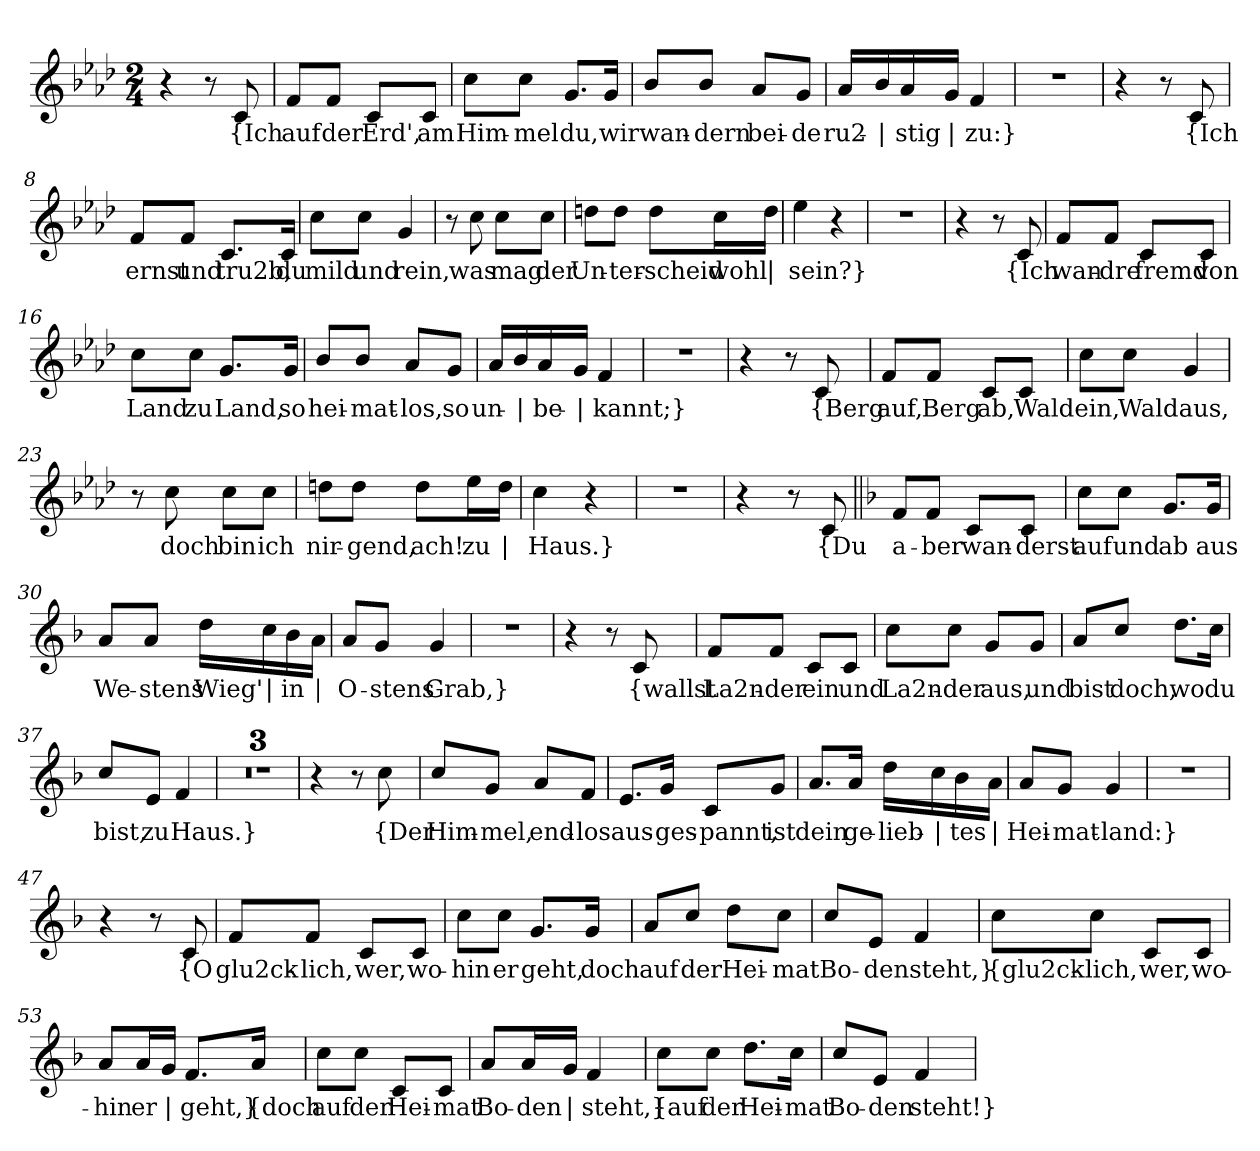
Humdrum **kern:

**kern	**text
*part1	*part1
*staff1	*staff1
*clefG2	*
*k[b-e-a-d-]	*
*M2/4	*
=1	=1
4r	.
8r	.
!	!LO:LY:b
8c/	{Ich
=2	=2
!	!LO:LY:b
8f/L	auf
!	!LO:LY:b
8f/J	der
!	!LO:LY:b
8c/L	Erd',
!	!LO:LY:b
8c/J	am
=3	=3
!	!LO:LY:b
8cc\L	Him-
!	!LO:LY:b
8cc\J	-mel
!	!LO:LY:b
8.g/L	du,
!	!LO:LY:b
16g/Jk	wir
=4	=4
!	!LO:LY:b
8b-/L	wan-
!	!LO:LY:b
8b-/J	-dern
!	!LO:LY:b
8a-/L	bei-
!	!LO:LY:b
8g/J	-de
=5	=5
!	!LO:LY:b
16a-/LL	ru2-
!	!LO:LY:b
16b-/	|
!	!LO:LY:b
16a-/	-stig
!	!LO:LY:b
16g/JJ	|
!	!LO:LY:b
4f/	zu:}
=6	=6
2r	.
=7	=7
4r	.
8r	.
!	!LO:LY:b
8c/	{Ich
!!LO:LB:g=z
=8	=8
!	!LO:LY:b
8f/L	ernst
!	!LO:LY:b
8f/J	und
!	!LO:LY:b
8.c/L	tru2b,
!	!LO:LY:b
16c/Jk	du
=9	=9
!	!LO:LY:b
8cc\L	mild
!	!LO:LY:b
8cc\J	und
!	!LO:LY:b
4g/	rein,
=10	=10
8r	.
!	!LO:LY:b
8cc\	was
!	!LO:LY:b
8cc\L	mag
!	!LO:LY:b
8cc\J	der
=11	=11
!	!LO:LY:b
8ddn\L	Un-
!	!LO:LY:b
8dd\J	-ter-
!	!LO:LY:b
8dd\L	-scheid
!	!LO:LY:b
16cc\L	wohl
!	!LO:LY:b
16dd\JJ	|
=12	=12
!	!LO:LY:b
4ee-\	sein?}
4r	.
=13	=13
2r	.
=14	=14
4r	.
8r	.
!	!LO:LY:b
8c/	{Ich
!!LO:LB:g=z
=15	=15
!	!LO:LY:b
8f/L	wan-
!	!LO:LY:b
8f/J	-dre
!	!LO:LY:b
8c/L	fremd
!	!LO:LY:b
8c/J	von
=16	=16
!	!LO:LY:b
8cc\L	Land
!	!LO:LY:b
8cc\J	zu
!	!LO:LY:b
8.g/L	Land,
!	!LO:LY:b
16g/Jk	so
=17	=17
!	!LO:LY:b
8b-/L	hei-
!	!LO:LY:b
8b-/J	-mat-
!	!LO:LY:b
8a-/L	-los,
!	!LO:LY:b
8g/J	so
=18	=18
!	!LO:LY:b
16a-/LL	un-
!	!LO:LY:b
16b-/	|
!	!LO:LY:b
16a-/	-be-
!	!LO:LY:b
16g/JJ	|
!	!LO:LY:b
4f/	-kannt;}
=19	=19
2r	.
=20	=20
4r	.
8r	.
!	!LO:LY:b
8c/	{Berg
!!LO:LB:g=z
=21	=21
!	!LO:LY:b
8f/L	auf,
!	!LO:LY:b
8f/J	Berg
!	!LO:LY:b
8c/L	ab,
!	!LO:LY:b
8c/J	Wald
=22	=22
!	!LO:LY:b
8cc\L	ein,
!	!LO:LY:b
8cc\J	Wald
!	!LO:LY:b
4g/	aus,
=23	=23
8r	.
!	!LO:LY:b
8cc\	doch
!	!LO:LY:b
8cc\L	bin
!	!LO:LY:b
8cc\J	ich
=24	=24
!	!LO:LY:b
8ddn\L	nir-
!	!LO:LY:b
8dd\J	-gend,
!	!LO:LY:b
8dd\L	ach!
!	!LO:LY:b
16ee-\L	zu
!	!LO:LY:b
16dd\JJ	|
=25	=25
!	!LO:LY:b
4cc\	Haus.}
4r	.
=26	=26
2r	.
=27	=27
4r	.
8r	.
!	!LO:LY:b
8c/	{Du
!!LO:LB:g=z
=28||	=28||
*k[b-]	*
!	!LO:LY:b
8f/L	a-
!	!LO:LY:b
8f/J	-ber
!	!LO:LY:b
8c/L	wan-
!	!LO:LY:b
8c/J	-derst
=29	=29
!	!LO:LY:b
8cc\L	auf
!	!LO:LY:b
8cc\J	und
!	!LO:LY:b
8.g/L	ab
!	!LO:LY:b
16g/Jk	aus
=30	=30
!	!LO:LY:b
8a/L	We-
!	!LO:LY:b
8a/J	-stens
!	!LO:LY:b
16dd\LL	Wieg'
!	!LO:LY:b
16cc\	|
!	!LO:LY:b
16b-\	in
!	!LO:LY:b
16a\JJ	|
=31	=31
!	!LO:LY:b
8a/L	O-
!	!LO:LY:b
8g/J	-stens
!	!LO:LY:b
4g/	Grab,}
=32	=32
2r	.
=33	=33
4r	.
8r	.
!	!LO:LY:b
8c/	{wallst
!!LO:LB:g=z
=34	=34
!	!LO:LY:b
8f/L	La2n-
!	!LO:LY:b
8f/J	-der
!	!LO:LY:b
8c/L	ein
!	!LO:LY:b
8c/J	und
=35	=35
!	!LO:LY:b
8cc\L	La2n-
!	!LO:LY:b
8cc\J	-der
!	!LO:LY:b
8g/L	aus,
!	!LO:LY:b
8g/J	und
=36	=36
!	!LO:LY:b
8a/L	bist
!	!LO:LY:b
8cc/J	doch,
!	!LO:LY:b
8.dd\L	wo
!	!LO:LY:b
16cc\Jk	du
=37	=37
!	!LO:LY:b
8cc/L	bist,
!	!LO:LY:b
8e/J	zu
!	!LO:LY:b
4f/	Haus.}
=38	=38
2r	.
=39	=39
2r	.
=40	=40
2r	.
=41	=41
4r	.
8r	.
!	!LO:LY:b
8cc\	{Der
!!LO:LB:g=z
=42	=42
!	!LO:LY:b
8cc/L	Him-
!	!LO:LY:b
8g/J	-mel,
!	!LO:LY:b
8a/L	end-
!	!LO:LY:b
8f/J	-los
=43	=43
!	!LO:LY:b
8.e/L	aus-
!	!LO:LY:b
16g/Jk	-ges-
!	!LO:LY:b
8c/L	-pannt,
!	!LO:LY:b
8g/J	ist
=44	=44
!	!LO:LY:b
8.a/L	dein
!	!LO:LY:b
16a/Jk	ge-
!	!LO:LY:b
16dd\LL	-lieb-
!	!LO:LY:b
16cc\	|
!	!LO:LY:b
16b-\	-tes
!	!LO:LY:b
16a\JJ	|
=45	=45
!	!LO:LY:b
8a/L	Hei-
!	!LO:LY:b
8g/J	-mat-
!	!LO:LY:b
4g/	-land:}
=46	=46
2r	.
=47	=47
4r	.
8r	.
!	!LO:LY:b
8c/	{O
!!LO:LB:g=z
=48	=48
!	!LO:LY:b
8f/L	glu2ck-
!	!LO:LY:b
8f/J	-lich,
!	!LO:LY:b
8c/L	wer,
!	!LO:LY:b
8c/J	wo-
=49	=49
!	!LO:LY:b
8cc\L	-hin
!	!LO:LY:b
8cc\J	er
!	!LO:LY:b
8.g/L	geht,
!	!LO:LY:b
16g/Jk	doch
=50	=50
!	!LO:LY:b
8a/L	auf
!	!LO:LY:b
8cc/J	der
!	!LO:LY:b
8dd\L	Hei-
!	!LO:LY:b
8cc\J	-mat
=51	=51
!	!LO:LY:b
8cc/L	Bo-
!	!LO:LY:b
8e/J	-den
!	!LO:LY:b
4f/	steht,}
=52	=52
!	!LO:LY:b
8cc\L	{glu2ck-
!	!LO:LY:b
8cc\J	-lich,
!	!LO:LY:b
8c/L	wer,
!	!LO:LY:b
8c/J	wo-
!!LO:LB:g=z
=53	=53
!	!LO:LY:b
8a/L	-hin
!	!LO:LY:b
16a/L	er
!	!LO:LY:b
16g/JJ	|
!	!LO:LY:b
8.f/L	geht,}
!	!LO:LY:b
16a/Jk	{doch
=54	=54
!	!LO:LY:b
8cc\L	auf
!	!LO:LY:b
8cc\J	der
!	!LO:LY:b
8c/L	Hei-
!	!LO:LY:b
8c/J	-mat
=55	=55
!	!LO:LY:b
8a/L	Bo-
!	!LO:LY:b
16a/L	-den
!	!LO:LY:b
16g/JJ	|
!	!LO:LY:b
4f/	steht,}
=56	=56
!	!LO:LY:b
8cc\L	{auf
!	!LO:LY:b
8cc\J	der
!	!LO:LY:b
8.dd\L	Hei-
!	!LO:LY:b
16cc\Jk	-mat
=57	=57
!	!LO:LY:b
8cc/L	Bo-
!	!LO:LY:b
8e/J	-den
!	!LO:LY:b
4f/	steht!}
=	=
*-	*-
